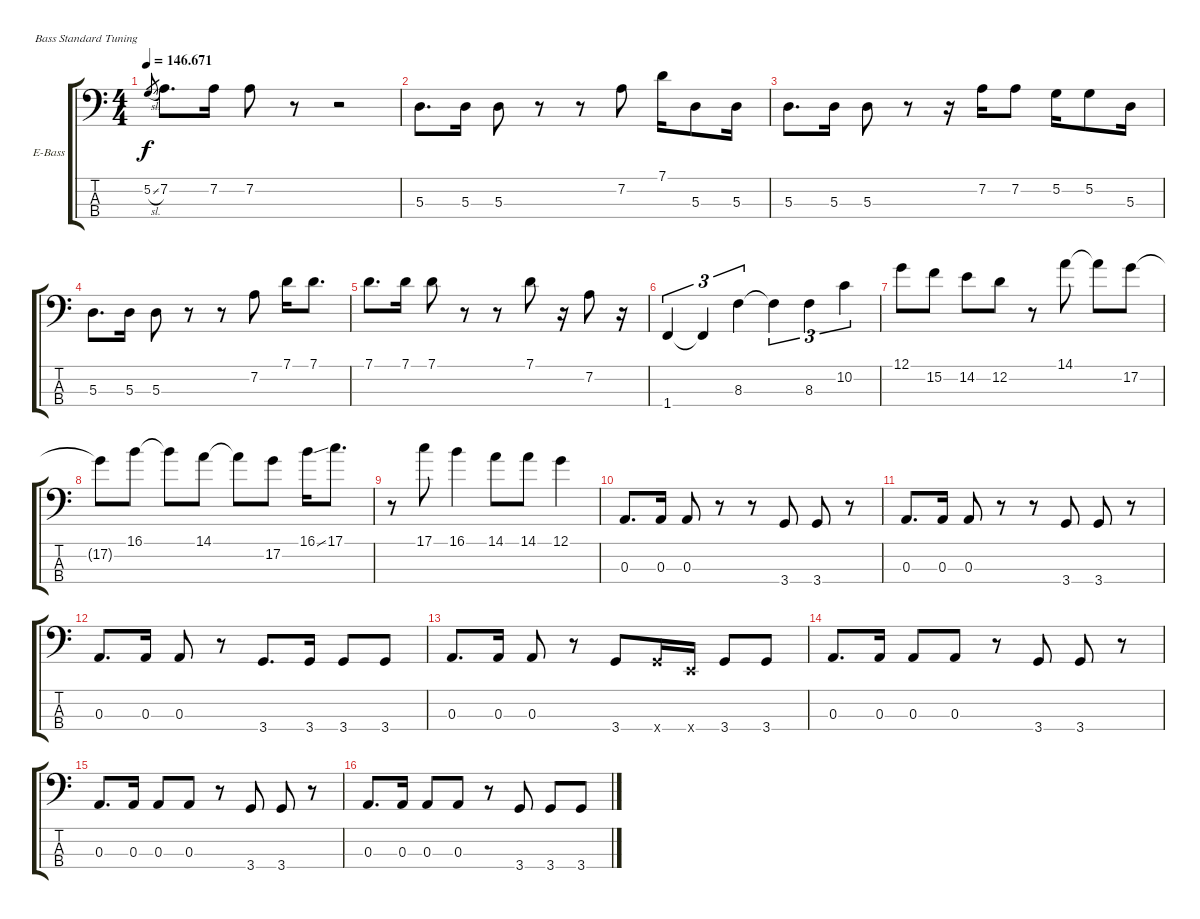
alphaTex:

\bracketExtendMode groupsimilarinstruments
\firstSystemTrackNameOrientation horizontal
\otherSystemsTrackNameOrientation horizontal
\track ("Bass" "E-Bass") {instrument electricbassfinger}
\staff {score tabs}
\tuning (G2 D2 A1 E1)
\ts (4 4)
\tempo
146.671
\accidentals auto
\clef f4
\ottava regular
\simile none
\ks c
5.2{sl}.8{gr dy f} 7.2.8{d} 7.2.16 7.2.8 r.8 r.2 |
5.3.8{d} 5.3.16 5.3.8 r.8 r.8 7.2.8 7.1.16 5.3.8 5.3.16 |
5.3.8{d} 5.3.16 5.3.8 r.8 r.16 7.2.16 7.2.8 5.2.16 5.2.8 5.3.16 |
5.3.8{d} 5.3.16 5.3.8 r.8 r.8 7.2.8 7.1.16 7.1.8{d} |
7.1.8{d} 7.1.16 7.1.8 r.8 r.8 7.1.8 r.16 7.2.8 r.16 |
1.4.4{tu (3 2)} 1.4{t}.4{tu (3 2)} 8.3.4{tu (3 2)} 8.3{t}.4{tu (3 2)} 8.3.4{tu (3 2)} 10.2.4{tu (3 2)} |
12.1.8 15.2.8 14.2.8 12.2.8 r.8 14.1.8 14.1{t}.8 17.2.8 |
17.2{t}.8 16.1.8 16.1{t}.8 14.1.8 14.1{t}.8 17.2.8 16.1{ss}.16 17.1.8{d} |
r.8 17.1.8 16.1.4 14.1.8 14.1.8 12.1.4 |
0.3.8{d} 0.3.16 0.3.8 r.8 r.8 3.4.8 3.4.8 r.8 |
0.3.8{d} 0.3.16 0.3.8 r.8 r.8 3.4.8 3.4.8 r.8 |
0.3.8{d} 0.3.16 0.3.8 r.8 3.4.8{d} 3.4.16 3.4.8 3.4.8 |
0.3.8{d} 0.3.16 0.3.8 r.8 3.4.8 3.4{x}.16 0.4{x}.16 3.4.8 3.4.8 |
0.3.8{d} 0.3.16 0.3.8 0.3.8 r.8 3.4.8 3.4.8 r.8 |
0.3.8{d} 0.3.16 0.3.8 0.3.8 r.8 3.4.8 3.4.8 r.8 |
0.3.8{d} 0.3.16 0.3.8 0.3.8 r.8 3.4.8 3.4.8 3.4.8
